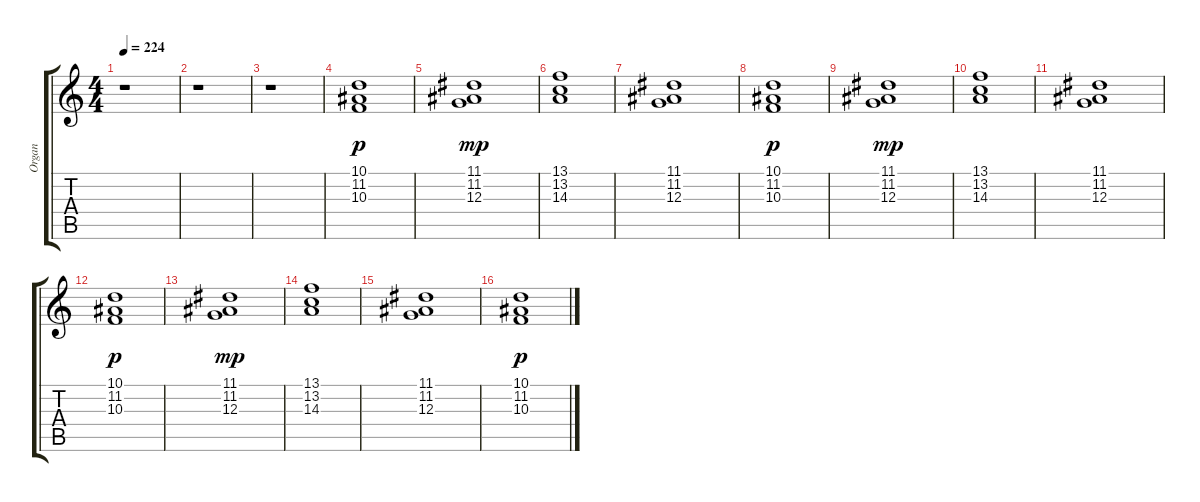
\track ("Organ" "Organ") {instrument drawbarorgan}
\staff {score tabs}
\tuning (E4 B3 G3 D3 A2 E2) {hide}
\ts (4 4)
\tempo 224
\clef g2
\ks c
r.1{dy p} |
r.1 |
r.1 |
(10.1 11.2 10.3).1 |
(11.1 11.2 12.3).1{dy mp} |
(13.1 13.2 14.3).1 |
(11.1 11.2 12.3).1 |
(10.1 11.2 10.3).1{dy p} |
(11.1 11.2 12.3).1{dy mp} |
(13.1 13.2 14.3).1 |
(11.1 11.2 12.3).1 |
(10.1 11.2 10.3).1{dy p} |
(11.1 11.2 12.3).1{dy mp} |
(13.1 13.2 14.3).1 |
(11.1 11.2 12.3).1 |
(10.1 11.2 10.3).1{dy p}
